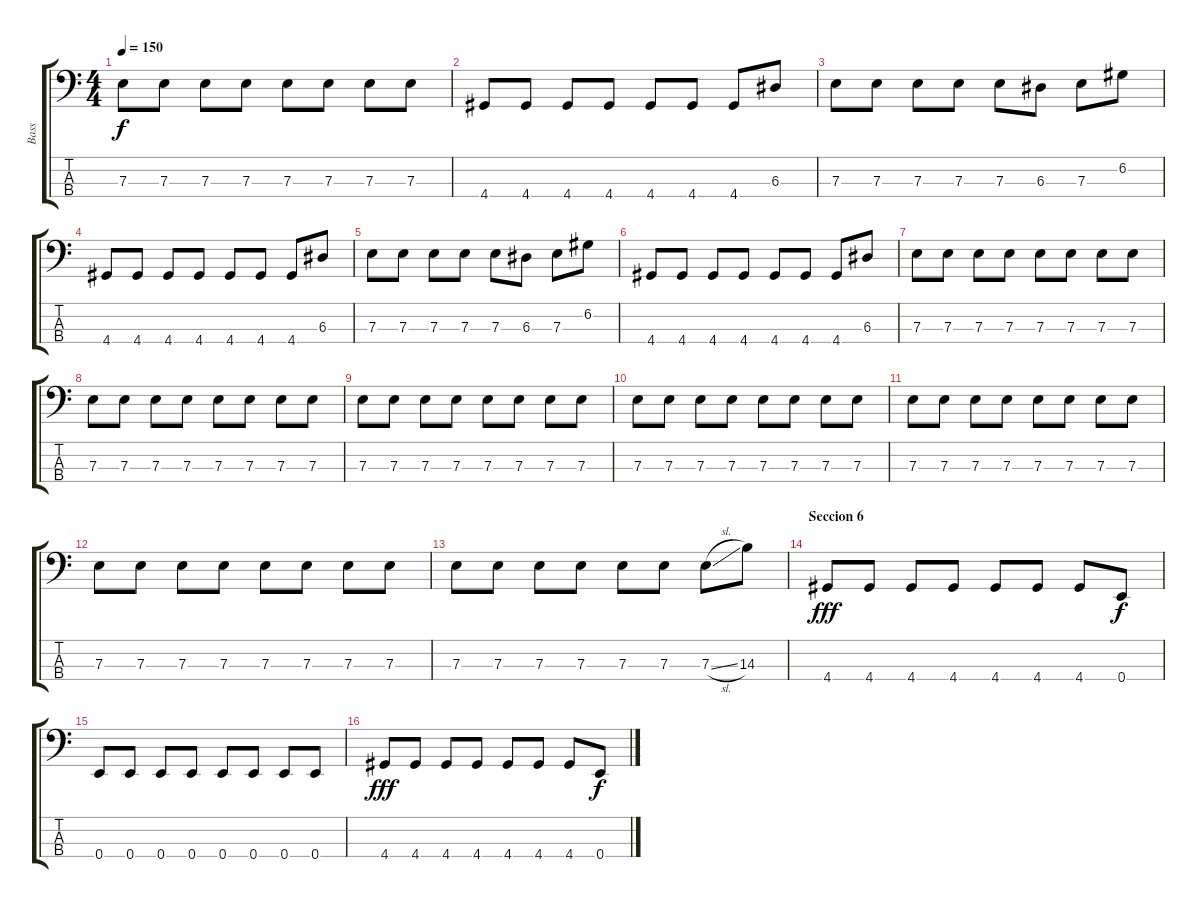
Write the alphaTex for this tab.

\track ("Bass" "Bass") {instrument electricbasspick}
\staff {score tabs}
\tuning (G2 D2 A1 E1) {hide}
\ts (4 4)
\tempo 150
\clef f4
\ks c
7.3.8{dy f} 7.3.8 7.3.8 7.3.8 7.3.8 7.3.8 7.3.8 7.3.8 |
4.4.8 4.4.8 4.4.8 4.4.8 4.4.8 4.4.8 4.4.8 6.3.8 |
7.3.8 7.3.8 7.3.8 7.3.8 7.3.8 6.3.8 7.3.8 6.2.8 |
4.4.8 4.4.8 4.4.8 4.4.8 4.4.8 4.4.8 4.4.8 6.3.8 |
7.3.8 7.3.8 7.3.8 7.3.8 7.3.8 6.3.8 7.3.8 6.2.8 |
4.4.8 4.4.8 4.4.8 4.4.8 4.4.8 4.4.8 4.4.8 6.3.8 |
7.3.8 7.3.8 7.3.8 7.3.8 7.3.8 7.3.8 7.3.8 7.3.8 |
7.3.8 7.3.8 7.3.8 7.3.8 7.3.8 7.3.8 7.3.8 7.3.8 |
7.3.8 7.3.8 7.3.8 7.3.8 7.3.8 7.3.8 7.3.8 7.3.8 |
7.3.8 7.3.8 7.3.8 7.3.8 7.3.8 7.3.8 7.3.8 7.3.8 |
7.3.8 7.3.8 7.3.8 7.3.8 7.3.8 7.3.8 7.3.8 7.3.8 |
7.3.8 7.3.8 7.3.8 7.3.8 7.3.8 7.3.8 7.3.8 7.3.8 |
7.3.8 7.3.8 7.3.8 7.3.8 7.3.8 7.3.8 7.3{sl}.8 14.3.8 |
\section ("" "Seccion 6")
4.4.8{dy fff} 4.4.8 4.4.8 4.4.8 4.4.8 4.4.8 4.4.8 0.4.8{dy f} |
0.4.8 0.4.8 0.4.8 0.4.8 0.4.8 0.4.8 0.4.8 0.4.8 |
4.4.8{dy fff} 4.4.8 4.4.8 4.4.8 4.4.8 4.4.8 4.4.8 0.4.8{dy f}
